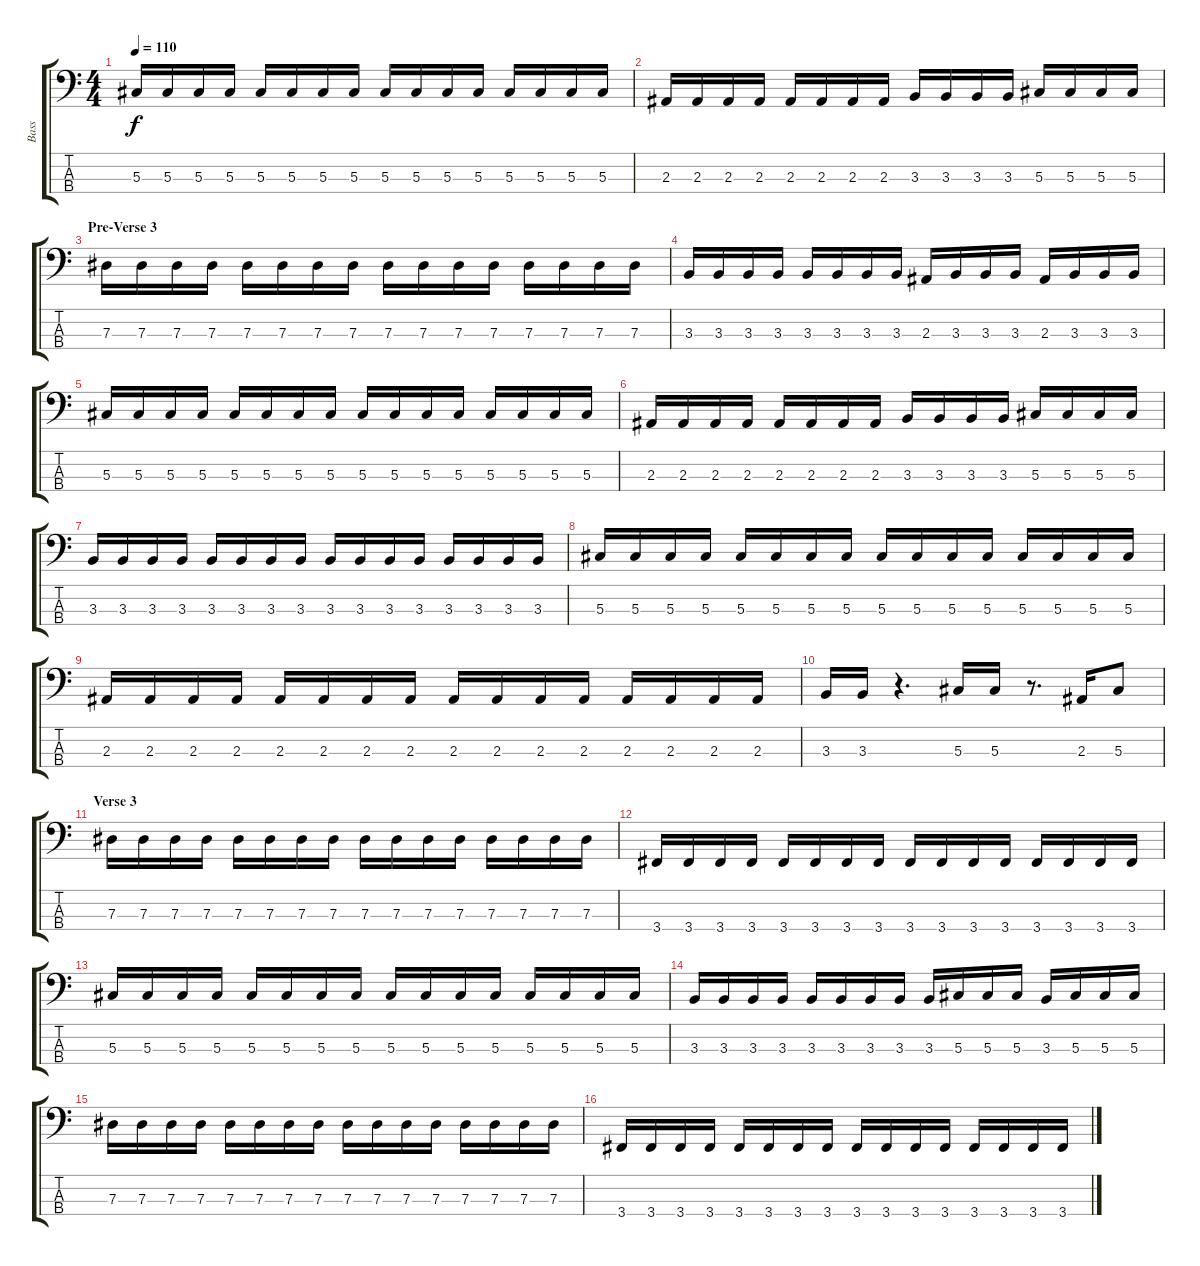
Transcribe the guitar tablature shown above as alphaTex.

\track ("Bass" "Bass") {instrument electricbassfinger}
\staff {score tabs}
\tuning (Gb2 Db2 Ab1 Eb1) {hide}
\ts (4 4)
\tempo 110
\clef f4
\ks c
5.3.16{dy f} 5.3.16 5.3.16 5.3.16 5.3.16 5.3.16 5.3.16 5.3.16 5.3.16 5.3.16 5.3.16 5.3.16 5.3.16 5.3.16 5.3.16 5.3.16 |
2.3.16 2.3.16 2.3.16 2.3.16 2.3.16 2.3.16 2.3.16 2.3.16 3.3.16 3.3.16 3.3.16 3.3.16 5.3.16 5.3.16 5.3.16 5.3.16 |
\section ("" "Pre-Verse 3")
7.3.16 7.3.16 7.3.16 7.3.16 7.3.16 7.3.16 7.3.16 7.3.16 7.3.16 7.3.16 7.3.16 7.3.16 7.3.16 7.3.16 7.3.16 7.3.16 |
3.3.16 3.3.16 3.3.16 3.3.16 3.3.16 3.3.16 3.3.16 3.3.16 2.3.16 3.3.16 3.3.16 3.3.16 2.3.16 3.3.16 3.3.16 3.3.16 |
5.3.16 5.3.16 5.3.16 5.3.16 5.3.16 5.3.16 5.3.16 5.3.16 5.3.16 5.3.16 5.3.16 5.3.16 5.3.16 5.3.16 5.3.16 5.3.16 |
2.3.16 2.3.16 2.3.16 2.3.16 2.3.16 2.3.16 2.3.16 2.3.16 3.3.16 3.3.16 3.3.16 3.3.16 5.3.16 5.3.16 5.3.16 5.3.16 |
3.3.16 3.3.16 3.3.16 3.3.16 3.3.16 3.3.16 3.3.16 3.3.16 3.3.16 3.3.16 3.3.16 3.3.16 3.3.16 3.3.16 3.3.16 3.3.16 |
5.3.16 5.3.16 5.3.16 5.3.16 5.3.16 5.3.16 5.3.16 5.3.16 5.3.16 5.3.16 5.3.16 5.3.16 5.3.16 5.3.16 5.3.16 5.3.16 |
2.3.16 2.3.16 2.3.16 2.3.16 2.3.16 2.3.16 2.3.16 2.3.16 2.3.16 2.3.16 2.3.16 2.3.16 2.3.16 2.3.16 2.3.16 2.3.16 |
3.3.16 3.3.16 r.4{d} 5.3.16 5.3.16 r.8{d} 2.3.16 5.3.8 |
\section ("" "Verse 3")
7.3.16 7.3.16 7.3.16 7.3.16 7.3.16 7.3.16 7.3.16 7.3.16 7.3.16 7.3.16 7.3.16 7.3.16 7.3.16 7.3.16 7.3.16 7.3.16 |
3.4.16 3.4.16 3.4.16 3.4.16 3.4.16 3.4.16 3.4.16 3.4.16 3.4.16 3.4.16 3.4.16 3.4.16 3.4.16 3.4.16 3.4.16 3.4.16 |
5.3.16 5.3.16 5.3.16 5.3.16 5.3.16 5.3.16 5.3.16 5.3.16 5.3.16 5.3.16 5.3.16 5.3.16 5.3.16 5.3.16 5.3.16 5.3.16 |
3.3.16 3.3.16 3.3.16 3.3.16 3.3.16 3.3.16 3.3.16 3.3.16 3.3.16 5.3.16 5.3.16 5.3.16 3.3.16 5.3.16 5.3.16 5.3.16 |
7.3.16 7.3.16 7.3.16 7.3.16 7.3.16 7.3.16 7.3.16 7.3.16 7.3.16 7.3.16 7.3.16 7.3.16 7.3.16 7.3.16 7.3.16 7.3.16 |
3.4.16 3.4.16 3.4.16 3.4.16 3.4.16 3.4.16 3.4.16 3.4.16 3.4.16 3.4.16 3.4.16 3.4.16 3.4.16 3.4.16 3.4.16 3.4.16
